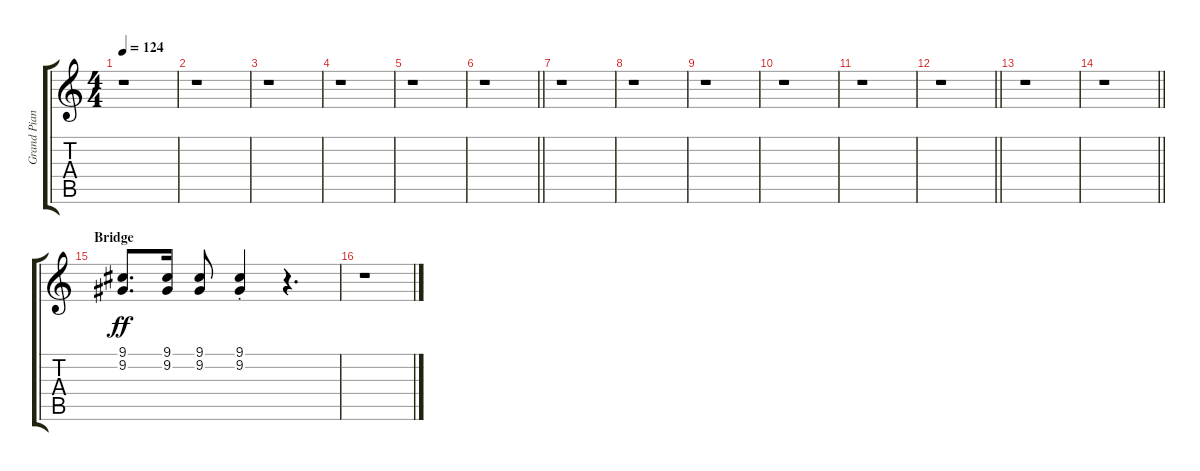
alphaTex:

\track ("Grand Piano" "Grand Pian") {instrument electricgrandpiano}
\staff {score tabs}
\tuning (E4 B3 G3 D3 A2 E2) {hide}
\ts (4 4)
\tempo 124
\clef g2
\ks c
r.1{dy f} |
r.1 |
r.1 |
r.1 |
r.1 |
\barLineRight lightlight
r.1 |
r.1 |
r.1 |
r.1 |
r.1 |
r.1 |
\barLineRight lightlight
r.1 |
r.1 |
\barLineRight lightlight
r.1 |
\section ("" "Bridge")
(9.1 9.2).8{d dy ff} (9.1 9.2).16 (9.1 9.2).8 (9.1{st} 9.2{st}).4 r.4{d} |
r.1
